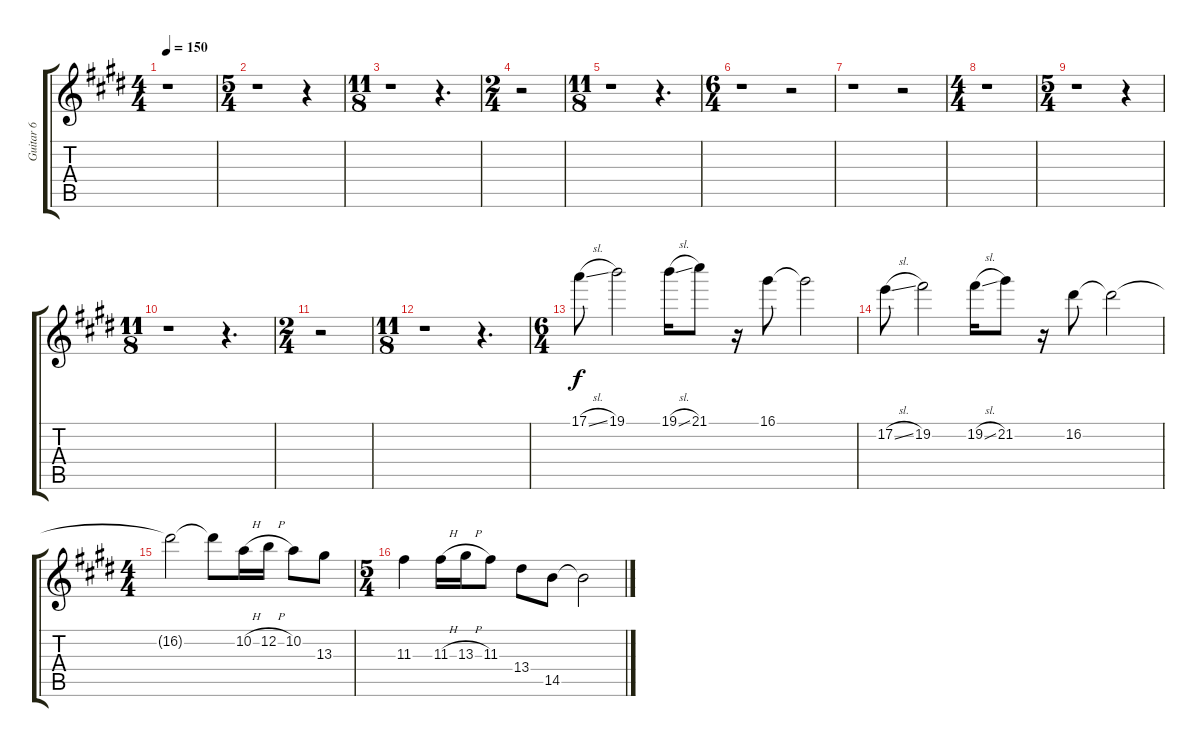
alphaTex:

\track ("Guitar 6" "Guitar 6") {instrument distortionguitar}
\staff {score tabs}
\tuning (E4 B3 G3 D3 A2 E2) {hide}
\ts (4 4)
\tempo 150
\clef g2
\ks e
r.1{dy f} |
\ts (5 4)
r.1 r.4 |
\ts (11 8)
r.1 r.4{d} |
\ts (2 4)
r.2 |
\ts (11 8)
r.1 r.4{d} |
\ts (6 4)
r.1 r.2 |
r.1 r.2 |
\ts (4 4)
r.1 |
\ts (5 4)
r.1 r.4 |
\ts (11 8)
\section ("" "")
r.1 r.4{d} |
\ts (2 4)
r.2 |
\ts (11 8)
r.1 r.4{d} |
\ts (6 4)
17.1{sl}.8 19.1.2 19.1{sl}.16 21.1.8 r.16 16.1.8 16.1{t}.2 |
17.2{sl}.8 19.2.2 19.2{sl}.16 21.2.8 r.16 16.2.8 16.2{t}.2 |
\ts (4 4)
16.2{t}.2 16.2{t}.8 10.2{h}.16 12.2{h}.16 10.2.8 13.3.8 |
\ts (5 4)
11.3.4 11.3{h}.16 13.3{h}.16 11.3.8 13.4.8 14.5.8 14.5{t}.2
